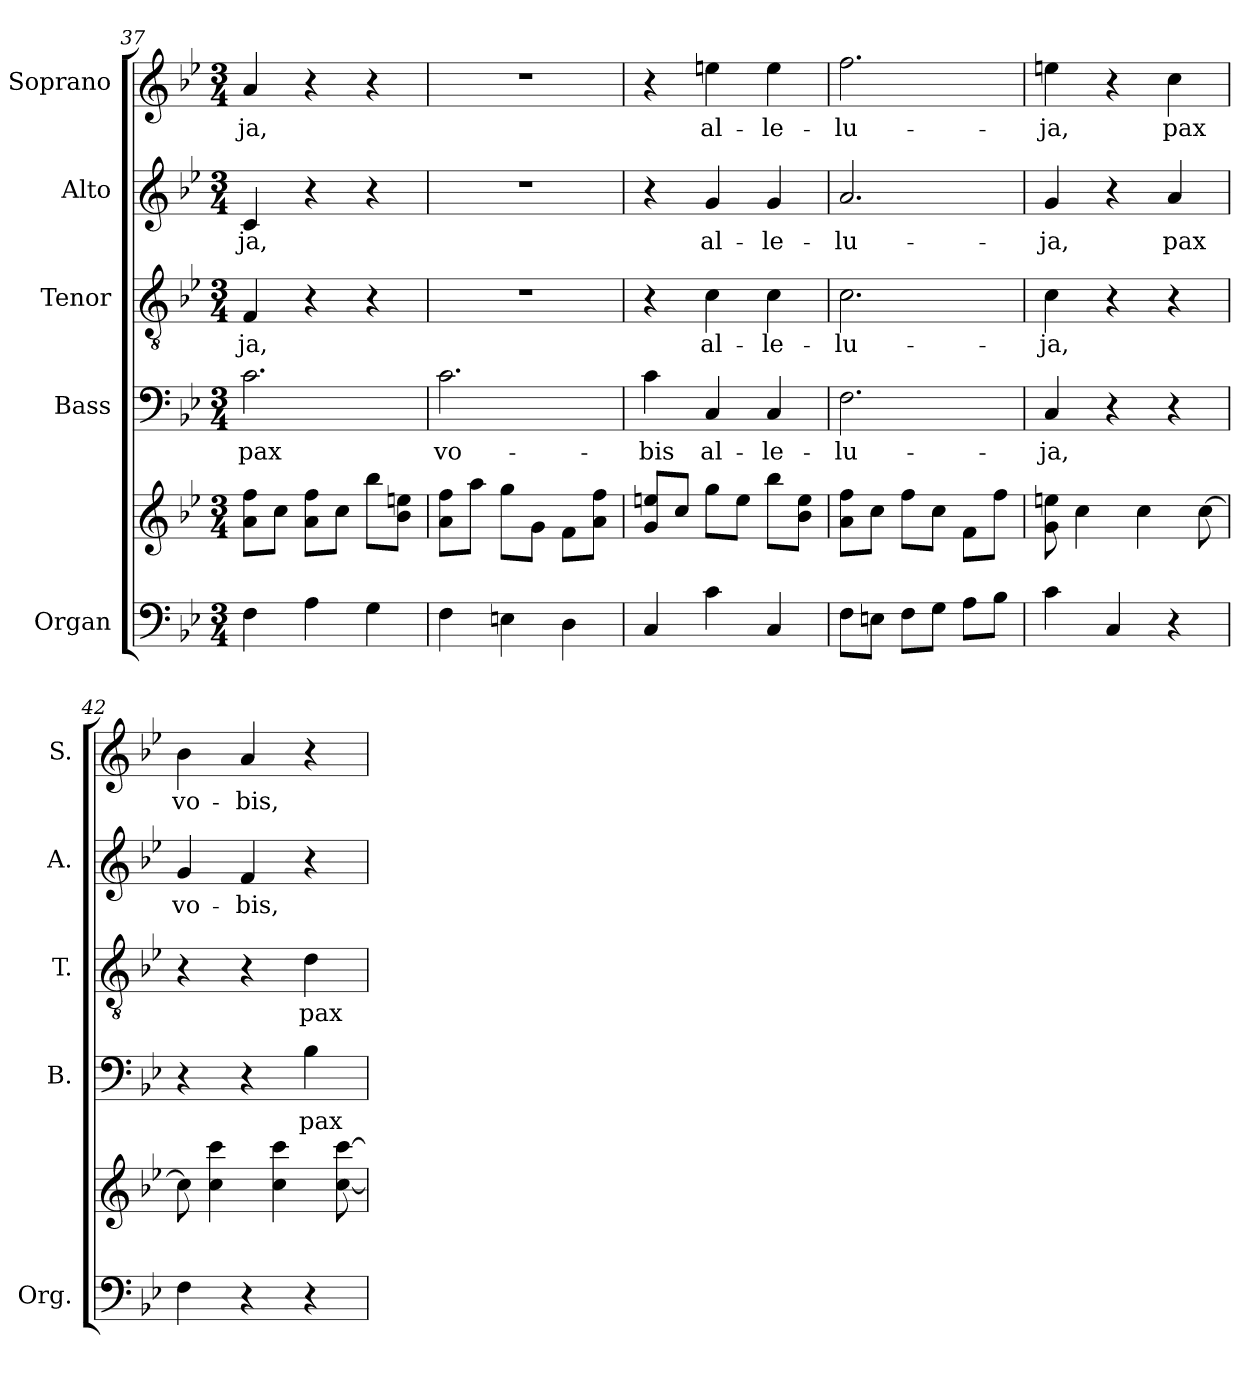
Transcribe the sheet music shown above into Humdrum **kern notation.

**kern	**kern	**kern	**text	**kern	**text	**kern	**text	**kern	**text
*part5	*part5	*part4	*part4	*part3	*part3	*part2	*part2	*part1	*part1
*staff6	*staff5	*staff4	*staff4	*staff3	*staff3	*staff2	*staff2	*staff1	*staff1
*I"Organ	*	*I"Bass	*	*I"Tenor	*	*I"Alto	*	*I"Soprano	*
*I'Org.	*	*I'B.	*	*I'T.	*	*I'A.	*	*I'S.	*
*clefF4	*clefG2	*clefF4	*	*clefGv2	*	*clefG2	*	*clefG2	*
*	*	*	*	*ITrd7c12	*	*	*	*	*
*k[b-e-]	*k[b-e-]	*k[b-e-]	*	*k[b-e-]	*	*k[b-e-]	*	*k[b-e-]	*
*B-:	*B-:	*B-:	*	*B-:	*	*B-:	*	*B-:	*
*M3/4	*M3/4	*M3/4	*	*M3/4	*	*M3/4	*	*M3/4	*
=37	=37	=37	=37	=37	=37	=37	=37	=37	=37
!	!	!	!LO:LY:b:color=#000000	!	!	!	!	!	!
!	!	!	!	!	!LO:LY:b:color=#000000	!	!	!	!
!	!	!	!	!	!	!	!LO:LY:b:color=#000000	!	!
!	!	!	!	!	!	!	!	!	!LO:LY:b:color=#000000
4Fi\	8ai\ 8ffi\L	2.ci\	pax	4FFi/	-ja,	4ci/	-ja,	4ai/	-ja,
.	8cci\J	.	.	.	.	.	.	.	.
4Ai\	8ai\ 8ffi\L	.	.	4r	.	4r	.	4r	.
.	8cci\J	.	.	.	.	.	.	.	.
4Gi\	8bb-i\L	.	.	4r	.	4r	.	4r	.
.	8b-i\ 8eeni\J	.	.	.	.	.	.	.	.
=38	=38	=38	=38	=38	=38	=38	=38	=38	=38
!	!	!	!LO:LY:b:color=#000000	!LO:N:vis=1	!	!LO:N:vis=1	!	!LO:N:vis=1	!
4Fi\	8ai\ 8ffi\L	2.ci\	vo-	2.r	.	2.r	.	2.r	.
.	8aai\J	.	.	.	.	.	.	.	.
4Eni\	8ggi\L	.	.	.	.	.	.	.	.
.	8gi\J	.	.	.	.	.	.	.	.
4Di\	8fi\L	.	.	.	.	.	.	.	.
.	8ai\ 8ffi\J	.	.	.	.	.	.	.	.
=39	=39	=39	=39	=39	=39	=39	=39	=39	=39
!	!	!	!LO:LY:b:color=#000000	!	!	!	!	!	!
4Ci/	8gi/ 8eeni/L	4ci\	-bis	4r	.	4r	.	4r	.
.	8cci/J	.	.	.	.	.	.	.	.
!	!	!	!LO:LY:b:color=#000000	!	!	!	!	!	!
!	!	!	!	!	!LO:LY:b:color=#000000	!	!	!	!
!	!	!	!	!	!	!	!LO:LY:b:color=#000000	!	!
!	!	!	!	!	!	!	!	!	!LO:LY:b:color=#000000
4ci\	8ggi\L	4Ci/	al-	4Ci\	al-	4gi/	al-	4eeni\	al-
.	8eei\J	.	.	.	.	.	.	.	.
!	!	!	!LO:LY:b:color=#000000	!	!	!	!	!	!
!	!	!	!	!	!LO:LY:b:color=#000000	!	!	!	!
!	!	!	!	!	!	!	!LO:LY:b:color=#000000	!	!
!	!	!	!	!	!	!	!	!	!LO:LY:b:color=#000000
4Ci/	8bb-i\L	4Ci/	-le-	4Ci\	-le-	4gi/	-le-	4eei\	-le-
.	8b-i\ 8eei\J	.	.	.	.	.	.	.	.
=40	=40	=40	=40	=40	=40	=40	=40	=40	=40
!	!	!	!LO:LY:b:color=#000000	!	!	!	!	!	!
!	!	!	!	!	!LO:LY:b:color=#000000	!	!	!	!
!	!	!	!	!	!	!	!LO:LY:b:color=#000000	!	!
!	!	!	!	!	!	!	!	!	!LO:LY:b:color=#000000
8Fi\L	8ai\ 8ffi\L	2.Fi\	-lu-	2.Ci\	-lu-	2.ai/	-lu-	2.ffi\	-lu-
8Eni\J	8cci\J	.	.	.	.	.	.	.	.
8Fi\L	8ffi\L	.	.	.	.	.	.	.	.
8Gi\J	8cci\J	.	.	.	.	.	.	.	.
8Ai\L	8fi\L	.	.	.	.	.	.	.	.
8B-i\J	8ffi\J	.	.	.	.	.	.	.	.
=41	=41	=41	=41	=41	=41	=41	=41	=41	=41
!	!	!	!LO:LY:b:color=#000000	!	!	!	!	!	!
!	!	!	!	!	!LO:LY:b:color=#000000	!	!	!	!
!	!	!	!	!	!	!	!LO:LY:b:color=#000000	!	!
!	!	!	!	!	!	!	!	!	!LO:LY:b:color=#000000
4ci\	8gi\ 8eeni	4Ci/	-ja,	4Ci\	-ja,	4gi/	-ja,	4eeni\	-ja,
.	4cci\	.	.	.	.	.	.	.	.
4Ci/	.	4r	.	4r	.	4r	.	4r	.
.	4cci\	.	.	.	.	.	.	.	.
!	!	!	!	!	!	!	!LO:LY:b:color=#000000	!	!
!	!	!	!	!	!	!	!	!	!LO:LY:b:color=#000000
4r	.	4r	.	4r	.	4ai/	pax	4cci\	pax
.	[8cci\	.	.	.	.	.	.	.	.
=42	=42	=42	=42	=42	=42	=42	=42	=42	=42
!	!	!	!	!	!	!	!LO:LY:b:color=#000000	!	!
!	!	!	!	!	!	!	!	!	!LO:LY:b:color=#000000
4Fi\	8cci\]	4r	.	4r	.	4gi/	vo-	4b-i\	vo-
.	4cci\ 4ccci	.	.	.	.	.	.	.	.
!	!	!	!	!	!	!	!LO:LY:b:color=#000000	!	!
!	!	!	!	!	!	!	!	!	!LO:LY:b:color=#000000
4r	.	4r	.	4r	.	4fi/	-bis,	4ai/	-bis,
.	4cci\ 4ccci	.	.	.	.	.	.	.	.
!	!	!	!LO:LY:b:color=#000000	!	!	!	!	!	!
!	!	!	!	!	!LO:LY:b:color=#000000	!	!	!	!
4r	.	4B-i\	pax	4Di\	pax	4r	.	4r	.
.	[8cci\ [8ccci	.	.	.	.	.	.	.	.
=	=	=	=	=	=	=	=	=	=
*-	*-	*-	*-	*-	*-	*-	*-	*-	*-
